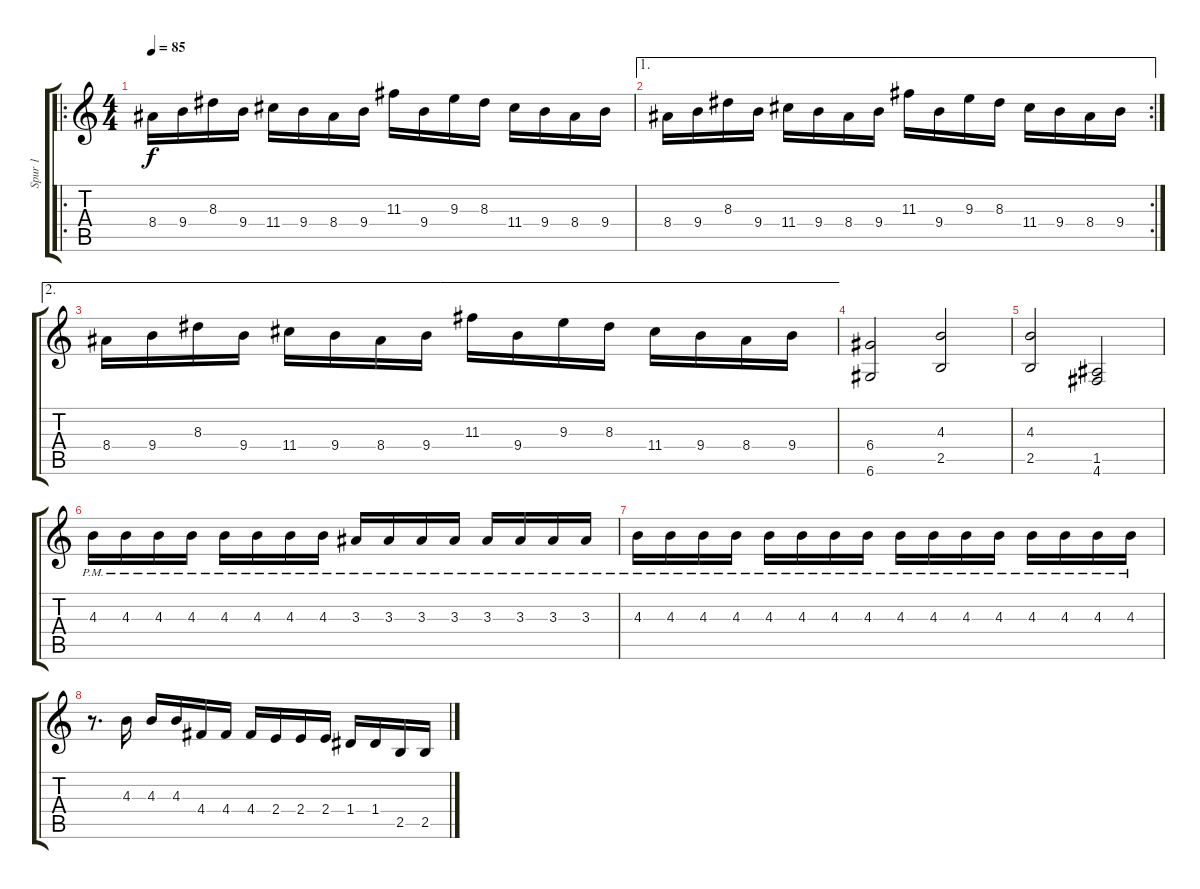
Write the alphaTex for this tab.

\track ("Spur 1" "Spur 1") {instrument distortionguitar}
\staff {score tabs}
\tuning (E4 B3 G3 D3 A2 D2) {hide}
\ro
\ts (4 4)
\tempo 85
\clef g2
\ks c
8.4.16{dy f volume 16 balance 8} 9.4.16 8.3.16 9.4.16 11.4.16 9.4.16 8.4.16 9.4.16 11.3.16 9.4.16 9.3.16 8.3.16 11.4.16 9.4.16 8.4.16 9.4.16 |
\ae 1
\rc 2
8.4.16 9.4.16 8.3.16 9.4.16 11.4.16 9.4.16 8.4.16 9.4.16 11.3.16 9.4.16 9.3.16 8.3.16 11.4.16 9.4.16 8.4.16 9.4.16 |
\ae 2
8.4.16 9.4.16 8.3.16 9.4.16 11.4.16 9.4.16 8.4.16 9.4.16 11.3.16 9.4.16 9.3.16 8.3.16 11.4.16 9.4.16 8.4.16 9.4.16 |
(6.4 6.6).2{balance 0} (4.3 2.5).2 |
(4.3 2.5).2 (1.5 4.6).2 |
4.3{pm}.16 4.3{pm}.16 4.3{pm}.16 4.3{pm}.16 4.3{pm}.16 4.3{pm}.16 4.3{pm}.16 4.3{pm}.16 3.3{pm}.16 3.3{pm}.16 3.3{pm}.16 3.3{pm}.16 3.3{pm}.16 3.3{pm}.16 3.3{pm}.16 3.3{pm}.16 |
4.3{pm}.16 4.3{pm}.16 4.3{pm}.16 4.3{pm}.16 4.3{pm}.16 4.3{pm}.16 4.3{pm}.16 4.3{pm}.16 4.3{pm}.16 4.3{pm}.16 4.3{pm}.16 4.3{pm}.16 4.3{pm}.16 4.3{pm}.16 4.3{pm}.16 4.3{pm}.16 |
r.8{d} 4.3.16 4.3.16 4.3.16 4.4.16 4.4.16 4.4.16 2.4.16 2.4.16 2.4.16 1.4.16 1.4.16 2.5.16 2.5.16
